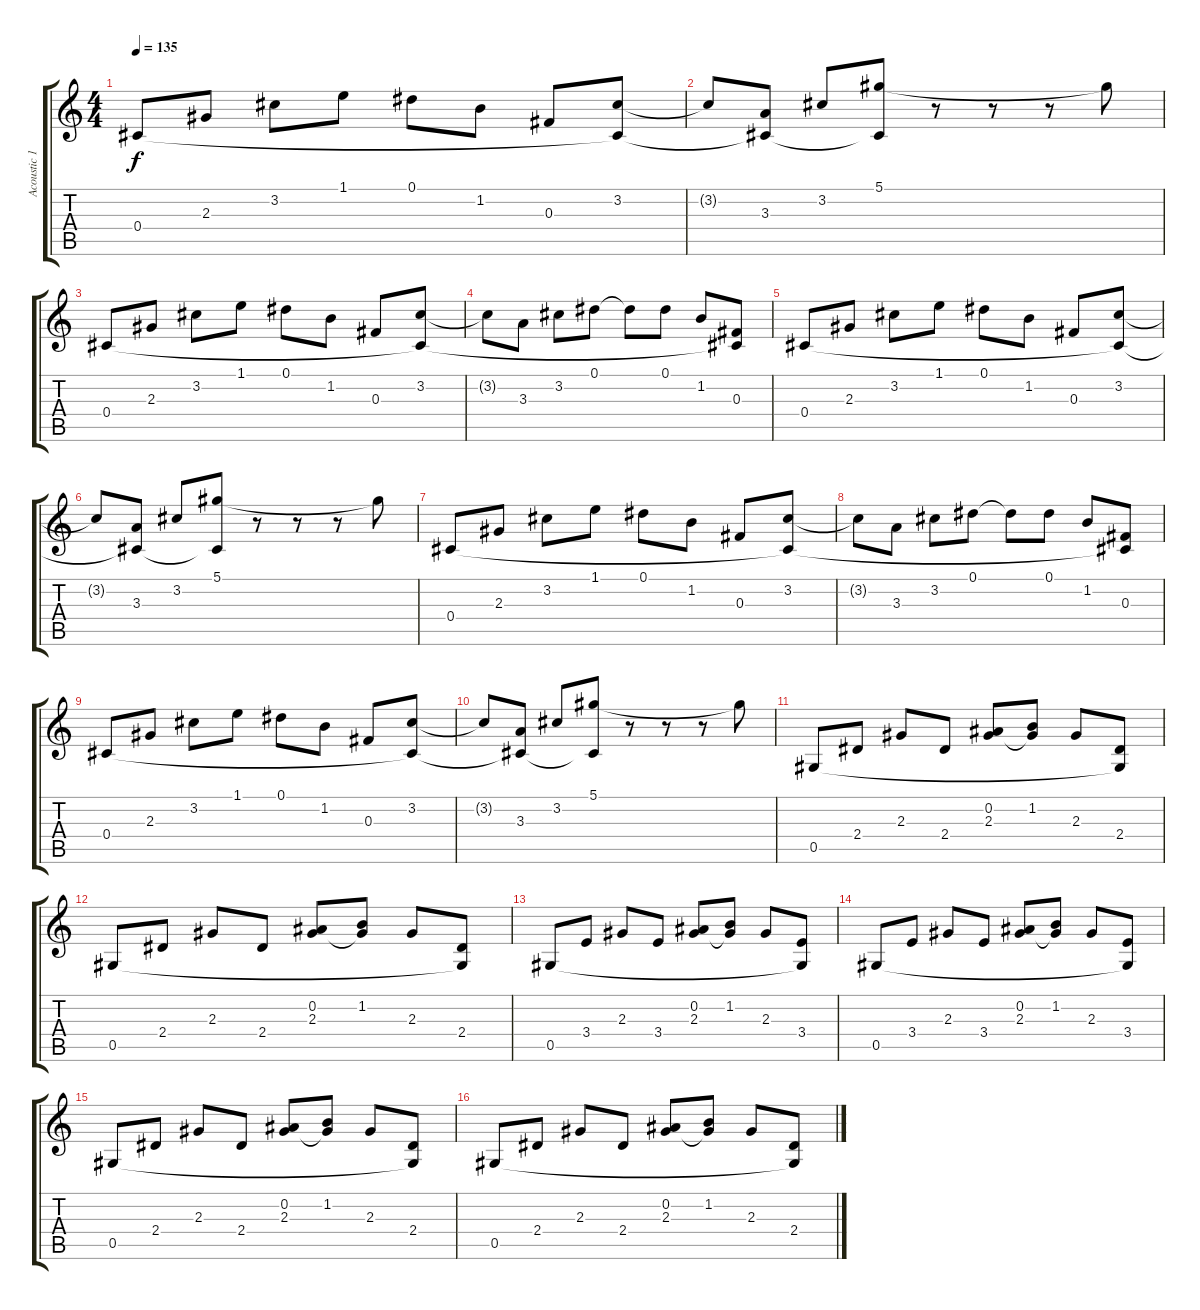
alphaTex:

\track ("Acoustic 1" "Acoustic 1") {instrument acousticguitarnylon}
\staff {score tabs}
\tuning (Eb4 Bb3 Gb3 Db3 Ab2 Eb2) {hide}
\ts (4 4)
\tempo 135
\clef g2
\ks c
0.4.8{dy f} 2.3.8 3.2.8 1.1.8 0.1.8 1.2.8 0.3.8 (3.2 0.4{t}).8 |
3.2{t}.8 (3.3 0.4{t}).8 3.2.8 (5.1 0.4{t}).8 r.8 r.8 r.8 5.1{t}.8 |
0.4.8 2.3.8 3.2.8 1.1.8 0.1.8 1.2.8 0.3.8 (3.2 0.4{t}).8 |
3.2{t}.8 3.3.8 3.2.8 0.1.8 0.1{t}.8 0.1.8 1.2.8 (0.3 0.4{t}).8 |
0.4.8 2.3.8 3.2.8 1.1.8 0.1.8 1.2.8 0.3.8 (3.2 0.4{t}).8 |
3.2{t}.8 (3.3 0.4{t}).8 3.2.8 (5.1 0.4{t}).8 r.8 r.8 r.8 5.1{t}.8 |
0.4.8 2.3.8 3.2.8 1.1.8 0.1.8 1.2.8 0.3.8 (3.2 0.4{t}).8 |
3.2{t}.8 3.3.8 3.2.8 0.1.8 0.1{t}.8 0.1.8 1.2.8 (0.3 0.4{t}).8 |
0.4.8 2.3.8 3.2.8 1.1.8 0.1.8 1.2.8 0.3.8 (3.2 0.4{t}).8 |
3.2{t}.8 (3.3 0.4{t}).8 3.2.8 (5.1 0.4{t}).8 r.8 r.8 r.8 5.1{t}.8 |
0.5.8 2.4.8 2.3.8 2.4.8 (0.2 2.3).8 (1.2 2.3{t}).8 2.3.8 (2.4 0.5{t}).8 |
0.5.8 2.4.8 2.3.8 2.4.8 (0.2 2.3).8 (1.2 2.3{t}).8 2.3.8 (2.4 0.5{t}).8 |
0.5.8 3.4.8 2.3.8 3.4.8 (0.2 2.3).8 (1.2 2.3{t}).8 2.3.8 (3.4 0.5{t}).8 |
0.5.8 3.4.8 2.3.8 3.4.8 (0.2 2.3).8 (1.2 2.3{t}).8 2.3.8 (3.4 0.5{t}).8 |
0.5.8 2.4.8 2.3.8 2.4.8 (0.2 2.3).8 (1.2 2.3{t}).8 2.3.8 (2.4 0.5{t}).8 |
0.5.8 2.4.8 2.3.8 2.4.8 (0.2 2.3).8 (1.2 2.3{t}).8 2.3.8 (2.4 0.5{t}).8
